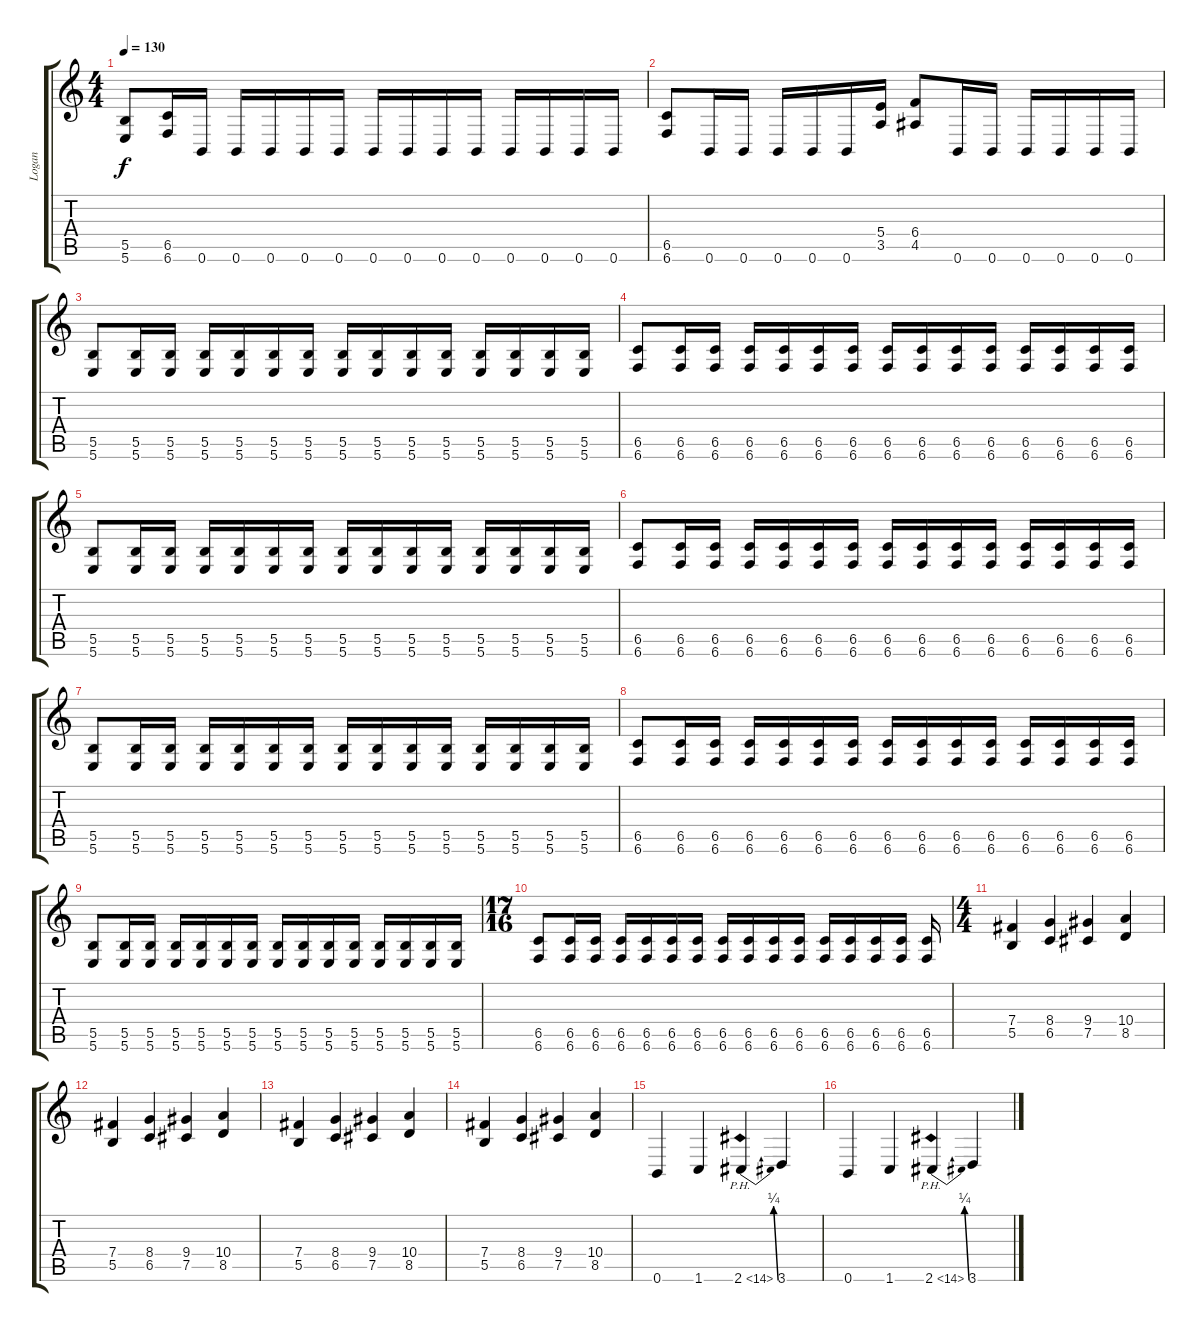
\track ("Logan" "Logan") {instrument distortionguitar}
\staff {score tabs}
\tuning (Db4 Ab3 E3 B2 Gb2 B1) {hide}
\ts (4 4)
\tempo 130
\clef g2
\ks c
(5.5 5.6).8{dy f} (6.5 6.6).16 0.6.16 0.6.16 0.6.16 0.6.16 0.6.16 0.6.16 0.6.16 0.6.16 0.6.16 0.6.16 0.6.16 0.6.16 0.6.16 |
(6.5 6.6).8 0.6.16 0.6.16 0.6.16 0.6.16 0.6.16 (5.4 3.5).16 (6.4 4.5).8 0.6.16 0.6.16 0.6.16 0.6.16 0.6.16 0.6.16 |
(5.5 5.6).8 (5.5 5.6).16 (5.5 5.6).16 (5.5 5.6).16 (5.5 5.6).16 (5.5 5.6).16 (5.5 5.6).16 (5.5 5.6).16 (5.5 5.6).16 (5.5 5.6).16 (5.5 5.6).16 (5.5 5.6).16 (5.5 5.6).16 (5.5 5.6).16 (5.5 5.6).16 |
(6.5 6.6).8 (6.5 6.6).16 (6.5 6.6).16 (6.5 6.6).16 (6.5 6.6).16 (6.5 6.6).16 (6.5 6.6).16 (6.5 6.6).16 (6.5 6.6).16 (6.5 6.6).16 (6.5 6.6).16 (6.5 6.6).16 (6.5 6.6).16 (6.5 6.6).16 (6.5 6.6).16 |
(5.5 5.6).8 (5.5 5.6).16 (5.5 5.6).16 (5.5 5.6).16 (5.5 5.6).16 (5.5 5.6).16 (5.5 5.6).16 (5.5 5.6).16 (5.5 5.6).16 (5.5 5.6).16 (5.5 5.6).16 (5.5 5.6).16 (5.5 5.6).16 (5.5 5.6).16 (5.5 5.6).16 |
(6.5 6.6).8 (6.5 6.6).16 (6.5 6.6).16 (6.5 6.6).16 (6.5 6.6).16 (6.5 6.6).16 (6.5 6.6).16 (6.5 6.6).16 (6.5 6.6).16 (6.5 6.6).16 (6.5 6.6).16 (6.5 6.6).16 (6.5 6.6).16 (6.5 6.6).16 (6.5 6.6).16 |
(5.5 5.6).8 (5.5 5.6).16 (5.5 5.6).16 (5.5 5.6).16 (5.5 5.6).16 (5.5 5.6).16 (5.5 5.6).16 (5.5 5.6).16 (5.5 5.6).16 (5.5 5.6).16 (5.5 5.6).16 (5.5 5.6).16 (5.5 5.6).16 (5.5 5.6).16 (5.5 5.6).16 |
(6.5 6.6).8 (6.5 6.6).16 (6.5 6.6).16 (6.5 6.6).16 (6.5 6.6).16 (6.5 6.6).16 (6.5 6.6).16 (6.5 6.6).16 (6.5 6.6).16 (6.5 6.6).16 (6.5 6.6).16 (6.5 6.6).16 (6.5 6.6).16 (6.5 6.6).16 (6.5 6.6).16 |
(5.5 5.6).8 (5.5 5.6).16 (5.5 5.6).16 (5.5 5.6).16 (5.5 5.6).16 (5.5 5.6).16 (5.5 5.6).16 (5.5 5.6).16 (5.5 5.6).16 (5.5 5.6).16 (5.5 5.6).16 (5.5 5.6).16 (5.5 5.6).16 (5.5 5.6).16 (5.5 5.6).16 |
\ts (17 16)
(6.5 6.6).8 (6.5 6.6).16 (6.5 6.6).16 (6.5 6.6).16 (6.5 6.6).16 (6.5 6.6).16 (6.5 6.6).16 (6.5 6.6).16 (6.5 6.6).16 (6.5 6.6).16 (6.5 6.6).16 (6.5 6.6).16 (6.5 6.6).16 (6.5 6.6).16 (6.5 6.6).16 (6.5 6.6).16 |
\ts (4 4)
(7.4 5.5).4 (8.4 6.5).4 (9.4 7.5).4 (10.4 8.5).4 |
(7.4 5.5).4 (8.4 6.5).4 (9.4 7.5).4 (10.4 8.5).4 |
(7.4 5.5).4 (8.4 6.5).4 (9.4 7.5).4 (10.4 8.5).4 |
(7.4 5.5).4 (8.4 6.5).4 (9.4 7.5).4 (10.4 8.5).4 |
0.6.4 1.6.4 2.6{be (bend 0 0 60 1) ph 12}.4 3.6.4 |
0.6.4 1.6.4 2.6{be (bend 0 0 60 1) ph 12}.4 3.6.4
